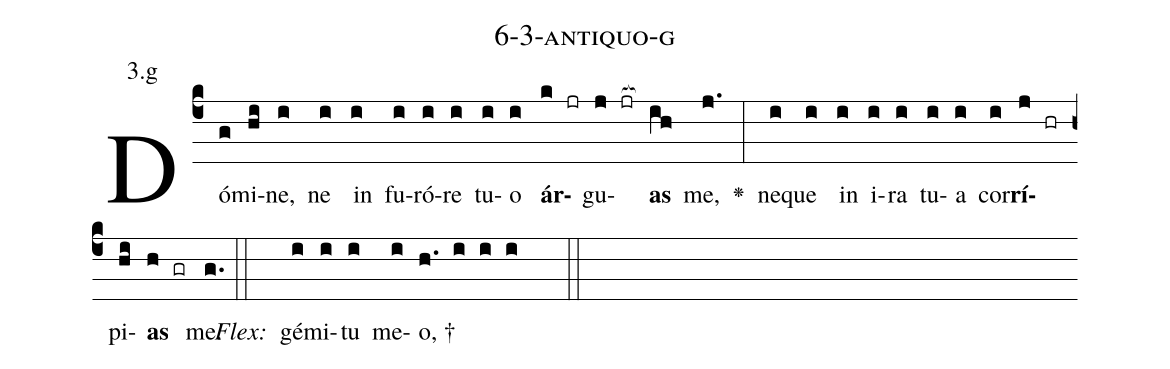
name: 6-3-antiquo-g;
annotation: 3.g;
%%
(c4)Dó(g)mi(hi)ne,(i) ne(i) in(i) fu(i)ró(i)re(i) tu(i)o(i) <b>ár</b>(k jr)gu(j jr[ocb:1{])<b>as</b>(ih[ocb:0}]) me,(j.) <v>\greheightstar</v>(:) ne(i)que(i) in(i) i(i)ra(i) tu(i)a(i) cor(i)<b>rí</b>(j hr)pi(hi)<b>as</b>(h gr) me.(g.) (::)
<i>Flex:</i>()  gé(i)mi(i)tu(i) me(i)o, †(h. i i i  ::)

%E(i) u(i) o(j) u(hi) a(h) e.(g.) (::)
